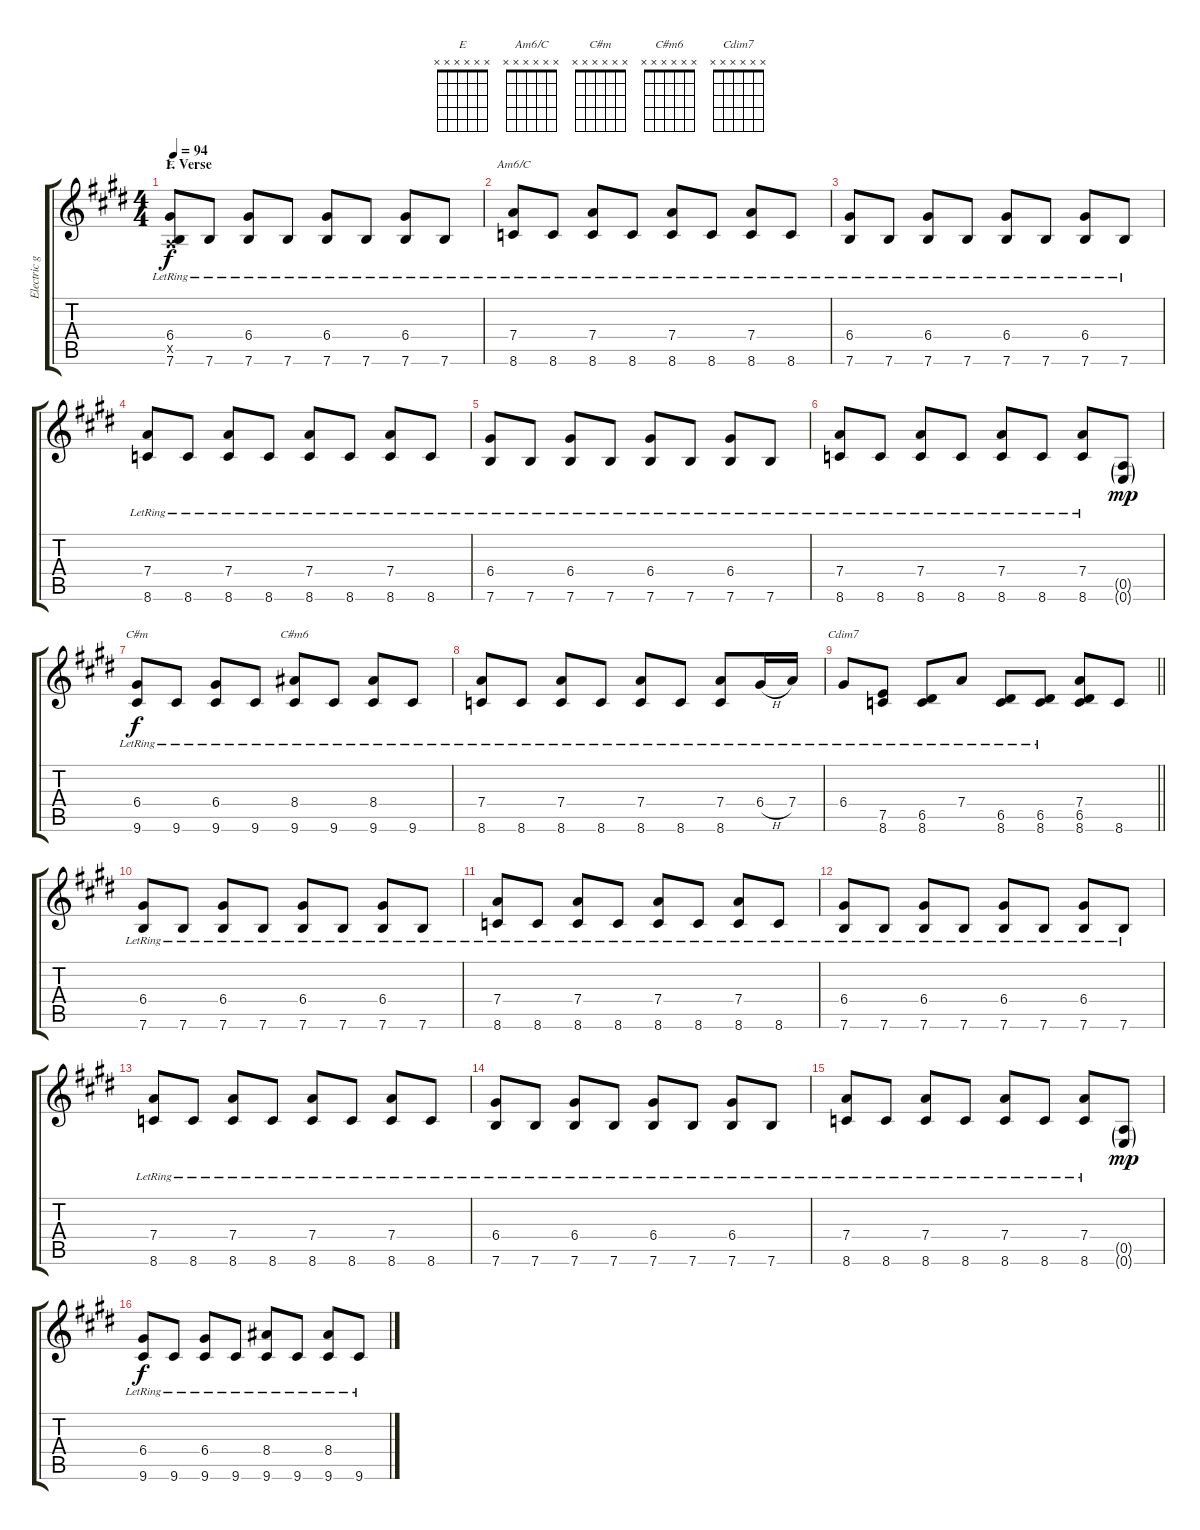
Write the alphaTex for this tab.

\track ("Electric guitar: Main" "Electric g") {instrument electricguitarclean}
\staff {score tabs}
\tuning (E4 B3 G3 D3 A2 E2) {hide}
\chord ("E" x x x x x x)
\chord ("Am6/C" x x x x x x)
\chord ("C#m" x x x x x x)
\chord ("C#m6" x x x x x x)
\chord ("Cdim7" x x x x x x)
\ts (4 4)
\section ("" "1. Verse")
\tempo 94
\clef g2
\ks e
(6.4{lr} 0.5{x} 7.6{lr}).8{ch "E" dy f instrument electricguitarclean} 7.6{lr}.8 (6.4{lr} 7.6{lr}).8 7.6{lr}.8 (6.4{lr} 7.6{lr}).8 7.6{lr}.8 (6.4{lr} 7.6{lr}).8 7.6{lr}.8 |
(7.4{lr} 8.6{lr}).8{ch "Am6/C"} 8.6{lr}.8 (7.4{lr} 8.6{lr}).8 8.6{lr}.8 (7.4{lr} 8.6{lr}).8 8.6{lr}.8 (7.4{lr} 8.6{lr}).8 8.6{lr}.8 |
(6.4{lr} 7.6{lr}).8 7.6{lr}.8 (6.4{lr} 7.6{lr}).8 7.6{lr}.8 (6.4{lr} 7.6{lr}).8 7.6{lr}.8 (6.4{lr} 7.6{lr}).8 7.6{lr}.8 |
(7.4{lr} 8.6{lr}).8 8.6{lr}.8 (7.4{lr} 8.6{lr}).8 8.6{lr}.8 (7.4{lr} 8.6{lr}).8 8.6{lr}.8 (7.4{lr} 8.6{lr}).8 8.6{lr}.8 |
(6.4{lr} 7.6{lr}).8 7.6{lr}.8 (6.4{lr} 7.6{lr}).8 7.6{lr}.8 (6.4{lr} 7.6{lr}).8 7.6{lr}.8 (6.4{lr} 7.6{lr}).8 7.6{lr}.8 |
(7.4{lr} 8.6{lr}).8 8.6{lr}.8 (7.4{lr} 8.6{lr}).8 8.6{lr}.8 (7.4{lr} 8.6{lr}).8 8.6{lr}.8 (7.4{lr} 8.6{lr}).8 (0.5{g} 0.6{g}).8{dy mp} |
(6.4{lr} 9.6{lr}).8{ch "C#m" dy f} 9.6{lr}.8 (6.4{lr} 9.6{lr}).8 9.6{lr}.8 (8.4{lr} 9.6{lr}).8{ch "C#m6"} 9.6{lr}.8 (8.4{lr} 9.6{lr}).8 9.6{lr}.8 |
(7.4{lr} 8.6{lr}).8 8.6{lr}.8 (7.4{lr} 8.6{lr}).8 8.6{lr}.8 (7.4{lr} 8.6{lr}).8 8.6{lr}.8 (7.4{lr} 8.6{lr}).8 6.4{h lr}.16 7.4{lr}.16 |
\barLineRight lightlight
6.4{lr}.8{ch "Cdim7"} (7.5{lr} 8.6{lr}).8 (6.5{lr} 8.6{lr}).8 7.4{lr}.8 (6.5{lr} 8.6{lr}).8 (6.5{lr} 8.6{lr}).8 (7.4 6.5 8.6).8 8.6.8 |
(6.4{lr} 7.6{lr}).8 7.6{lr}.8 (6.4{lr} 7.6{lr}).8 7.6{lr}.8 (6.4{lr} 7.6{lr}).8 7.6{lr}.8 (6.4{lr} 7.6{lr}).8 7.6{lr}.8 |
(7.4{lr} 8.6{lr}).8 8.6{lr}.8 (7.4{lr} 8.6{lr}).8 8.6{lr}.8 (7.4{lr} 8.6{lr}).8 8.6{lr}.8 (7.4{lr} 8.6{lr}).8 8.6{lr}.8 |
(6.4{lr} 7.6{lr}).8 7.6{lr}.8 (6.4{lr} 7.6{lr}).8 7.6{lr}.8 (6.4{lr} 7.6{lr}).8 7.6{lr}.8 (6.4{lr} 7.6{lr}).8 7.6{lr}.8 |
(7.4{lr} 8.6{lr}).8 8.6{lr}.8 (7.4{lr} 8.6{lr}).8 8.6{lr}.8 (7.4{lr} 8.6{lr}).8 8.6{lr}.8 (7.4{lr} 8.6{lr}).8 8.6{lr}.8 |
(6.4{lr} 7.6{lr}).8 7.6{lr}.8 (6.4{lr} 7.6{lr}).8 7.6{lr}.8 (6.4{lr} 7.6{lr}).8 7.6{lr}.8 (6.4{lr} 7.6{lr}).8 7.6{lr}.8 |
(7.4{lr} 8.6{lr}).8 8.6{lr}.8 (7.4{lr} 8.6{lr}).8 8.6{lr}.8 (7.4{lr} 8.6{lr}).8 8.6{lr}.8 (7.4{lr} 8.6{lr}).8 (0.5{g} 0.6{g}).8{dy mp} |
(6.4{lr} 9.6{lr}).8{dy f} 9.6{lr}.8 (6.4{lr} 9.6{lr}).8 9.6{lr}.8 (8.4{lr} 9.6{lr}).8 9.6{lr}.8 (8.4{lr} 9.6{lr}).8 9.6{lr}.8
